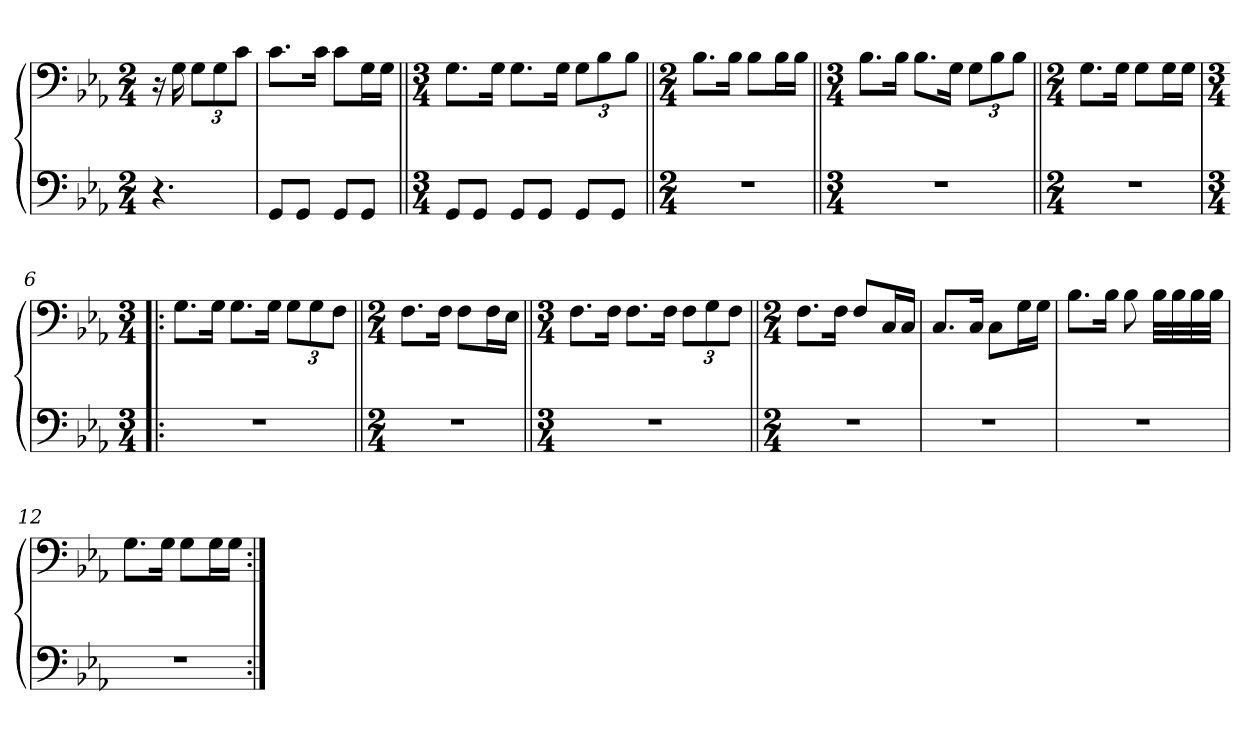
**kern	**kern
*part1	*part1
*staff2	*staff1
*clefF4	*clefF4
*k[b-e-a-]	*k[b-e-a-]
*M2/4	*M2/4
=	=
4.r	16r
.	16G\
.	12G\L
.	12G\
.	12c\J
=1	=1
8GG/L	8.c\L
8GG/J	.
.	16c\Jk
8GG/L	8c\L
8GG/J	16G\L
.	16G\JJ
=2||	=2||
*M3/4	*M3/4
8GG/L	8.G\L
8GG/J	.
.	16G\Jk
8GG/L	8.G\L
8GG/J	.
.	16G\Jk
8GG/L	12G\L
.	12B-\
8GG/J	.
.	12B-\J
=3||	=3||
*M2/4	*M2/4
2r	8.B-\L
.	16B-\Jk
.	8B-\L
.	16B-\L
.	16B-\JJ
=4||	=4||
*M3/4	*M3/4
2.r	8.B-\L
.	16B-\Jk
.	8.B-\L
.	16G\Jk
.	12G\L
.	12B-\
.	12B-\J
=5||	=5||
*M2/4	*M2/4
2r	8.G\L
.	16G\Jk
.	8G\L
.	16G\L
.	16G\JJ
=6!|:	=6!|:
*M3/4	*M3/4
2.r	8.G\L
.	16G\Jk
.	8.G\L
.	16G\Jk
.	12G\L
.	12G\
.	12F\J
=7||	=7||
*M2/4	*M2/4
2r	8.F\L
.	16F\Jk
.	8F\L
.	16F\L
.	16E-\JJ
=8||	=8||
*M3/4	*M3/4
2.r	8.F\L
.	16F\Jk
.	8.F\L
.	16F\Jk
.	12F\L
.	12G\
.	12F\J
=9||	=9||
*M2/4	*M2/4
2r	8.F\L
.	16F\Jk
.	8F/L
.	16C/L
.	16C/JJ
=10	=10
2r	8.C/L
.	16C/Jk
.	8C\L
.	16G\L
.	16G\JJ
=11	=11
2r	8.B-\L
.	16B-\Jk
.	8B-\
.	32B-\LLL
.	32B-\
.	32B-\
.	32B-\JJJ
=12	=12
2r	8.G\L
.	16G\Jk
.	8G\L
.	16G\L
.	16G\JJ
=:|!	=:|!
*-	*-
